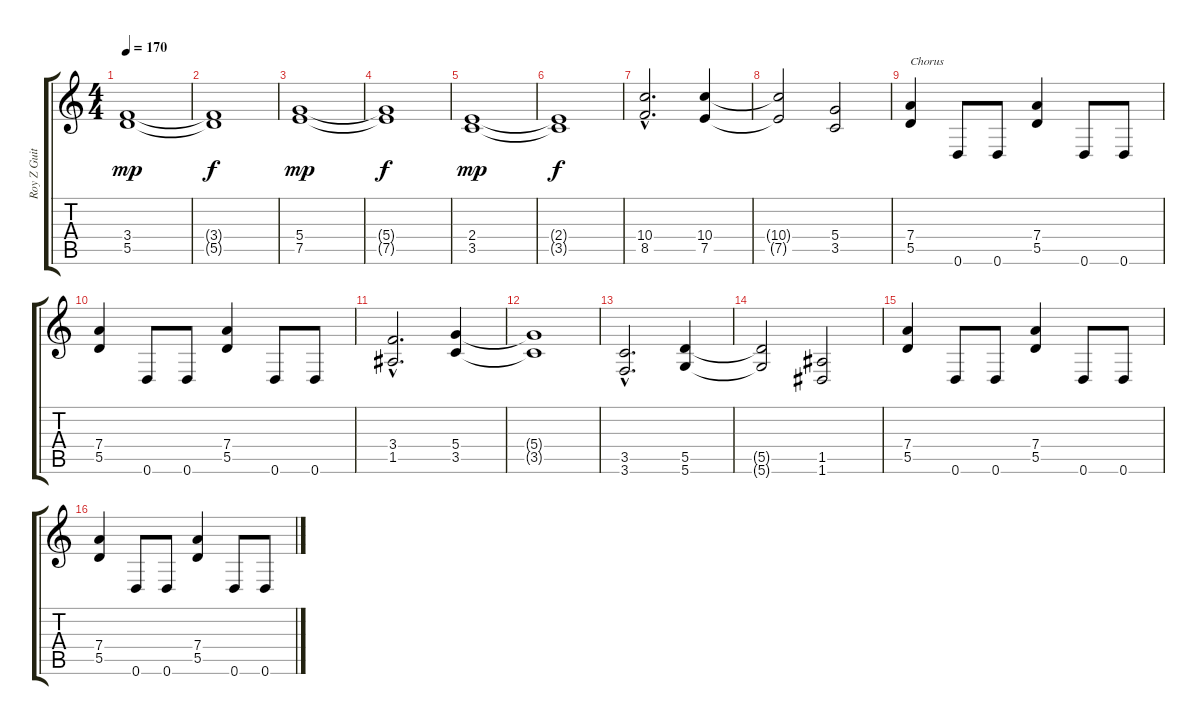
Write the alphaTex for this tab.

\track ("Roy Z Guitar 02" "Roy Z Guit") {instrument distortionguitar}
\staff {score tabs}
\tuning (E4 B3 G3 D3 A2 D2) {hide}
\ts (4 4)
\tempo 170
\clef g2
\ks c
(3.4 5.5).1{dy mp volume 14} |
(3.4{t} 5.5{t}).1{dy f} |
(5.4 7.5).1{dy mp} |
(5.4{t} 7.5{t}).1{dy f} |
(2.4 3.5).1{dy mp} |
(2.4{t} 3.5{t}).1{dy f} |
(10.4{hac} 8.5{hac}).2{d} (10.4 7.5).4 |
(10.4{t} 7.5{t}).2 (5.4 3.5).2 |
(7.4 5.5).4{txt "Chorus"} 0.6.8 0.6.8 (7.4 5.5).4 0.6.8 0.6.8 |
(7.4 5.5).4 0.6.8 0.6.8 (7.4 5.5).4 0.6.8 0.6.8 |
(3.4{hac} 1.5{hac}).2{d} (5.4 3.5).4 |
(5.4{t} 3.5{t}).1 |
(3.5{hac} 3.6{hac}).2{d} (5.5 5.6).4 |
(5.5{t} 5.6{t}).2 (1.5 1.6).2 |
(7.4 5.5).4 0.6.8 0.6.8 (7.4 5.5).4 0.6.8 0.6.8 |
(7.4 5.5).4 0.6.8 0.6.8 (7.4 5.5).4 0.6.8 0.6.8
